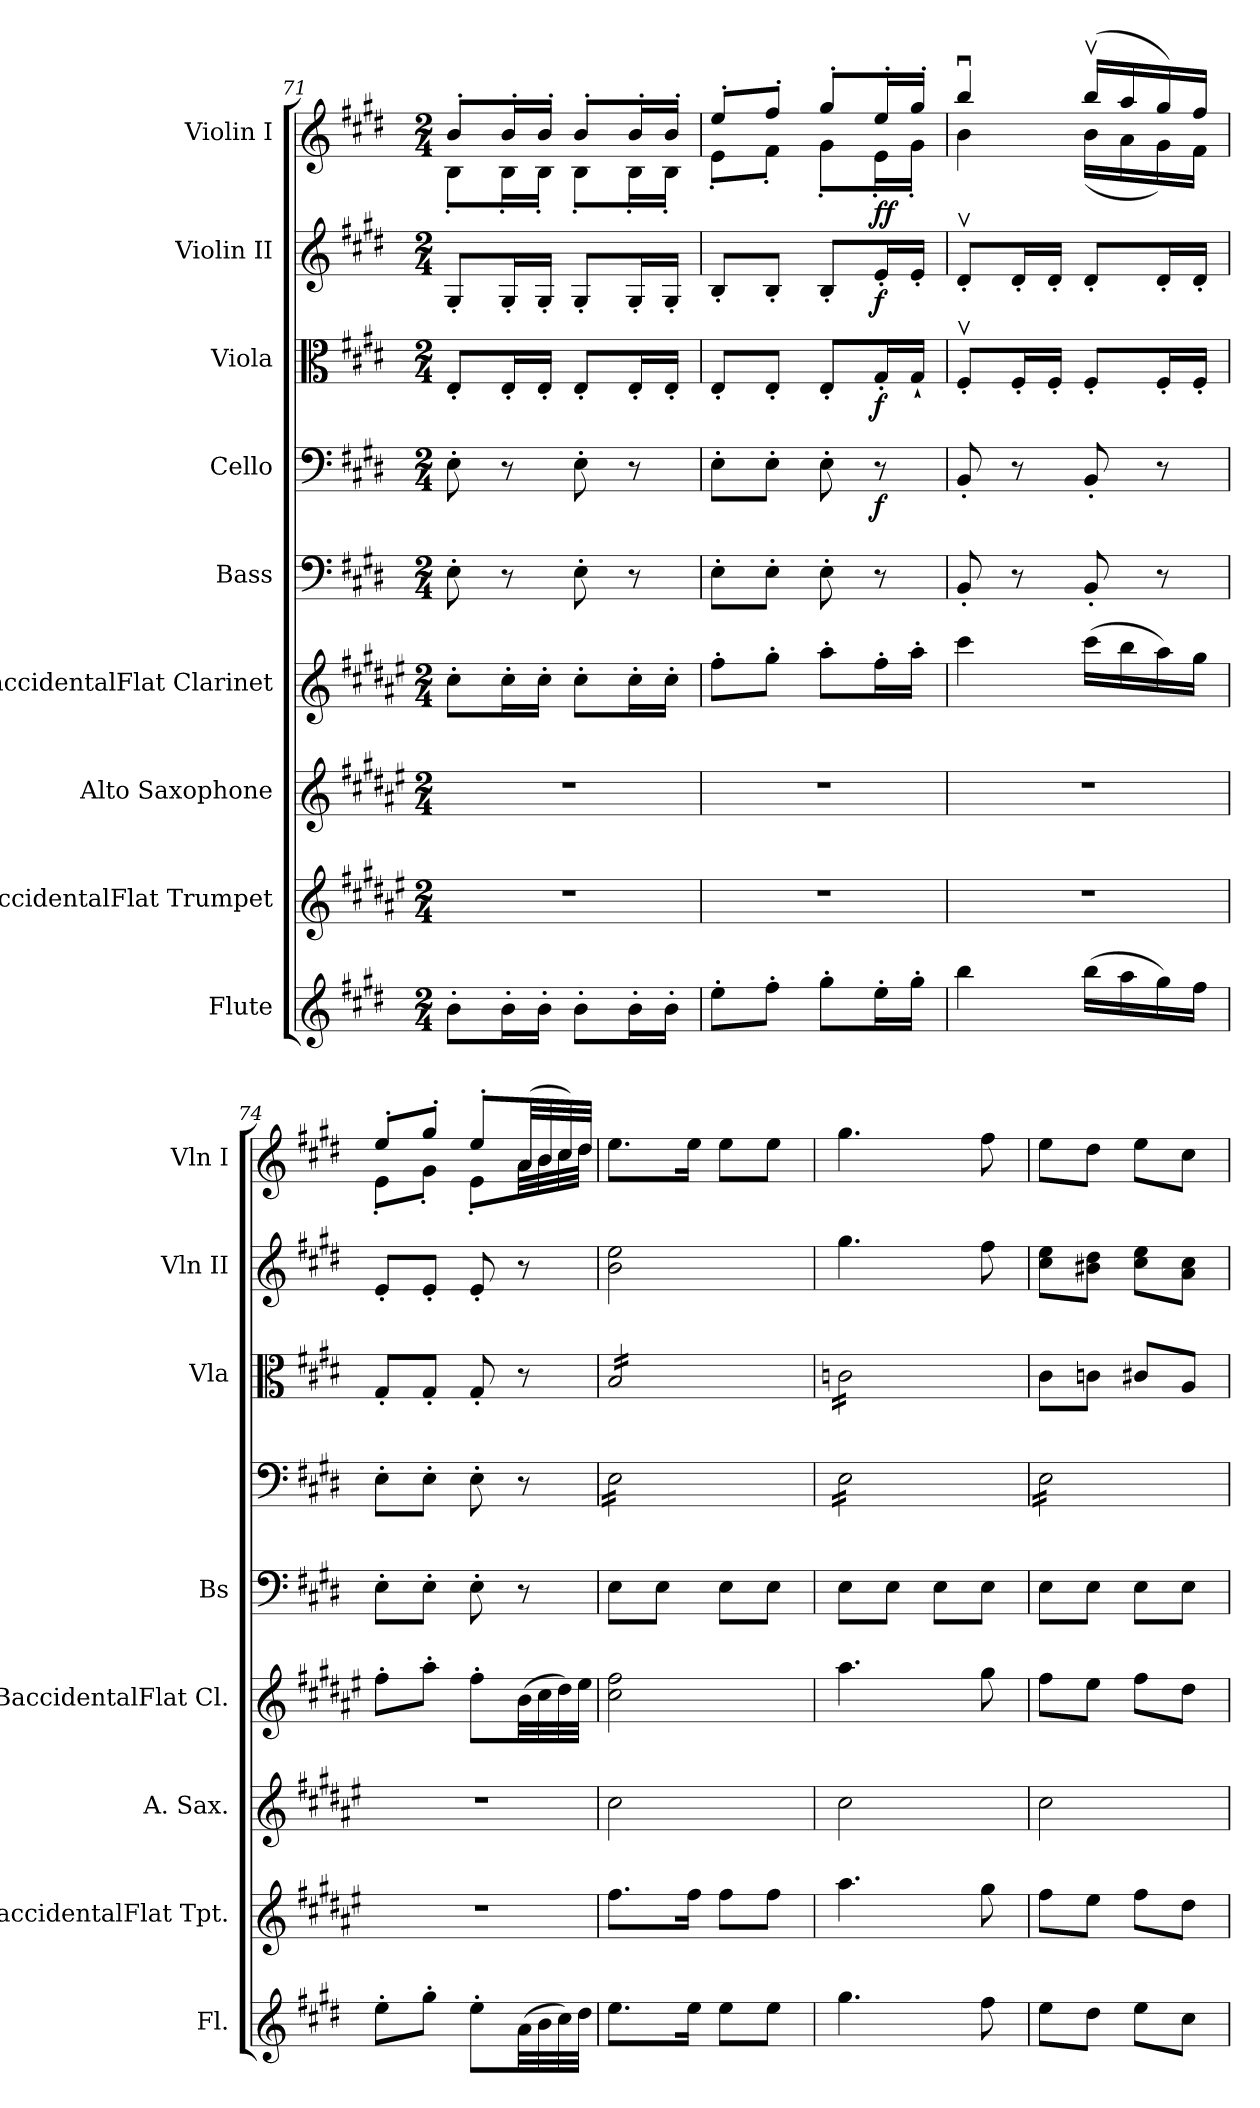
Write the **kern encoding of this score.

**kern	**kern	**kern	**kern	**kern	**kern	**dynam	**kern	**dynam	**kern	**dynam	**kern	**dynam
*part9	*part8	*part7	*part6	*part5	*part4	*part4	*part3	*part3	*part2	*part2	*part1	*part1
*staff9	*staff8	*staff7	*staff6	*staff5	*staff4	*staff4	*staff3	*staff3	*staff2	*staff2	*staff1	*staff1
*I"Flute	*I"BaccidentalFlat Trumpet	*I"Alto Saxophone	*I"BaccidentalFlat Clarinet	*I"Bass	*I"Cello	*	*I"Viola	*	*I"Violin II	*	*I"Violin I	*
*I'Fl.	*I'BaccidentalFlat Tpt.	*I'A. Sax.	*I'BaccidentalFlat Cl.	*I'Bs	*	*	*I'Vla	*	*I'Vln II	*	*I'Vln I	*
*clefG2	*clefG2	*clefG2	*clefG2	*clefF4	*clefF4	*	*clefC3	*	*clefG2	*	*clefG2	*
*	*ITrd1c2	*ITrd5c9	*ITrd1c2	*	*	*	*	*	*	*	*	*
*k[f#c#g#d#]	*k[f#c#g#d#]	*k[f#c#g#]	*k[f#c#g#d#]	*k[f#c#g#d#]	*k[f#c#g#d#]	*	*k[f#c#g#d#]	*	*k[f#c#g#d#]	*	*k[f#c#g#d#]	*
*M2/4	*M2/4	*M2/4	*M2/4	*M2/4	*M2/4	*	*M2/4	*	*M2/4	*	*M2/4	*
=71	=71	=71	=71	=71	=71	=71	=71	=71	=71	=71	=71	=71
*	*	*	*	*	*	*	*	*	*	*	*^	*
8b'\L	2r	2r	8b'\L	8E'\	8E'\	.	8E'/L	.	8G#'/L	.	8b'/L	8B'\L	.
16b'\L	.	.	16b'\L	8r	8r	.	16E'/L	.	16G#'/L	.	16b'/L	16B'\L	.
16b'\JJ	.	.	16b'\JJ	.	.	.	16E'/JJ	.	16G#'/JJ	.	16b'/JJ	16B'\JJ	.
8b'\L	.	.	8b'\L	8E'\	8E'\	.	8E'/L	.	8G#'/L	.	8b'/L	8B'\L	.
16b'\L	.	.	16b'\L	8r	8r	.	16E'/L	.	16G#'/L	.	16b'/L	16B'\L	.
16b'\JJ	.	.	16b'\JJ	.	.	.	16E'/JJ	.	16G#'/JJ	.	16b'/JJ	16B'\JJ	.
=72	=72	=72	=72	=72	=72	=72	=72	=72	=72	=72	=72	=72	=72
8ee'\L	2r	2r	8ee'\L	8E'\L	8E'\L	.	8E'/L	.	8B'/L	.	8ee'/L	8e'\L	.
8ff#'\J	.	.	8ff#'\J	8E'\J	8E'\J	.	8E'/J	.	8B'/J	.	8ff#'/J	8f#'\J	.
8gg#'\L	.	.	8gg#'\L	8E'\	8E'\	.	8E'/L	.	8B'/L	.	8gg#'/L	8g#'\L	.
!	!	!	!	!	!	!LO:DY:b	!	!LO:DY:b	!	!LO:DY:b	!	!	!LO:DY:b
16ee'\L	.	.	16ee'\L	8r	8r	f	16G#'/L	f	16e'/L	f	16ee'/L	16e'\L	ff
16gg#'\JJ	.	.	16gg#'\JJ	.	.	.	16G#''/JJ	.	16e'/JJ	.	16gg#'/JJ	16g#'\JJ	.
!!LO:PB:g=z	!!
=73	=73	=73	=73	=73	=73	=73	=73	=73	=73	=73	=73	=73	=73
4bb\	2r	2r	4bb\	8BB'/	8BB'/	.	8F#vv'/L	.	8d#v'/L	.	4bbu/	4b\	.
.	.	.	.	8r	8r	.	16F#'/L	.	16d#'/L	.	.	.	.
.	.	.	.	.	.	.	16F#'/JJ	.	16d#'/JJ	.	.	.	.
(>16bb\LL	.	.	(>16bb\LL	8BB'/	8BB'/	.	8F#'/L	.	8d#'/L	.	(>16bbv/LL	(<16b\LL	.
16aa\	.	.	16aa\	.	.	.	.	.	.	.	16aa/	16a\	.
16gg#\)	.	.	16gg#\)	8r	8r	.	16F#'/L	.	16d#'/L	.	16gg#/)	16g#\)	.
16ff#\JJ	.	.	16ff#\JJ	.	.	.	16F#'/JJ	.	16d#'/JJ	.	16ff#/JJ	16f#\JJ	.
=74	=74	=74	=74	=74	=74	=74	=74	=74	=74	=74	=74	=74	=74
8ee'\L	2r	2r	8ee'\L	8E'\L	8E'\L	.	8G#'/L	.	8e'/L	.	8ee'/L	8e'\L	.
8gg#'\J	.	.	8gg#'\J	8E'\J	8E'\J	.	8G#'/J	.	8e'/J	.	8gg#'/J	8g#'\J	.
8ee'\L	.	.	8ee'\L	8E'\	8E'\	.	8G#'/	.	8e'/	.	8ee'/L	8e'\L	.
(>32a\LL	.	.	(>32a\LL	8r	8r	.	8r	.	8r	.	(>32a/LL	32a\LL	.
32b\	.	.	32b\	.	.	.	.	.	.	.	32b/	32b\	.
32cc#\)	.	.	32cc#\)	.	.	.	.	.	.	.	32cc#/)	32cc#\	.
32dd#\JJJ	.	.	32dd#\JJJ	.	.	.	.	.	.	.	32dd#/JJJ	32dd#\JJJ	.
*	*	*	*	*	*	*	*	*	*	*	*v	*v	*
=75	=75	=75	=75	=75	=75	=75	=75	=75	=75	=75	=75	=75
*	*	*	*	*	*tremolo	*	*	*	*	*	*	*
*	*	*	*	*	*	*	*tremolo	*	*	*	*	*
8.ee\L	8.ee\L	2e\	2b\ 2ee\	8E\L	16E\LL	.	16B/LL	.	2b\ 2ee\	.	8.ee\L	.
.	.	.	.	.	16E\	.	16B/	.	.	.	.	.
.	.	.	.	8E\J	16E\	.	16B/	.	.	.	.	.
16ee\Jk	16ee\Jk	.	.	.	16E\	.	16B/	.	.	.	16ee\Jk	.
8ee\L	8ee\L	.	.	8E\L	16E\	.	16B/	.	.	.	8ee\L	.
.	.	.	.	.	16E\	.	16B/	.	.	.	.	.
8ee\J	8ee\J	.	.	8E\J	16E\	.	16B/	.	.	.	8ee\J	.
.	.	.	.	.	16E\JJ	.	16B/JJ	.	.	.	.	.
=76	=76	=76	=76	=76	=76	=76	=76	=76	=76	=76	=76	=76
4.gg#\	4.gg#\	2e\	4.gg#\	8E\L	16E\LL	.	16cn\LL	.	4.gg#\	.	4.gg#\	.
.	.	.	.	.	16E\	.	16cn\	.	.	.	.	.
.	.	.	.	8E\J	16E\	.	16cn\	.	.	.	.	.
.	.	.	.	.	16E\	.	16cn\	.	.	.	.	.
.	.	.	.	8E\L	16E\	.	16cn\	.	.	.	.	.
.	.	.	.	.	16E\	.	16cn\	.	.	.	.	.
8ff#\	8ff#\	.	8ff#\	8E\J	16E\	.	16cn\	.	8ff#\	.	8ff#\	.
.	.	.	.	.	16E\JJ	.	16cn\JJ	.	.	.	.	.
*	*	*	*	*	*	*	*Xtremolo	*	*	*	*	*
=77	=77	=77	=77	=77	=77	=77	=77	=77	=77	=77	=77	=77
8ee\L	8ee\L	2e\	8ee\L	8E\L	16E\LL	.	8c#\L	.	8cc#\ 8ee\L	.	8ee\L	.
.	.	.	.	.	16E\	.	.	.	.	.	.	.
8dd#\J	8dd#\J	.	8dd#\J	8E\J	16E\	.	8cn\J	.	8b#X\ 8dd#\J	.	8dd#\J	.
.	.	.	.	.	16E\	.	.	.	.	.	.	.
8ee\L	8ee\L	.	8ee\L	8E\L	16E\	.	8c#X/L	.	8cc#\ 8ee\L	.	8ee\L	.
.	.	.	.	.	16E\	.	.	.	.	.	.	.
8cc#\J	8cc#\J	.	8cc#\J	8E\J	16E\	.	8A/J	.	8a\ 8cc#\J	.	8cc#\J	.
.	.	.	.	.	16E\JJ	.	.	.	.	.	.	.
*	*	*	*	*	*Xtremolo	*	*	*	*	*	*	*
=	=	=	=	=	=	=	=	=	=	=	=	=
*-	*-	*-	*-	*-	*-	*-	*-	*-	*-	*-	*-	*-
